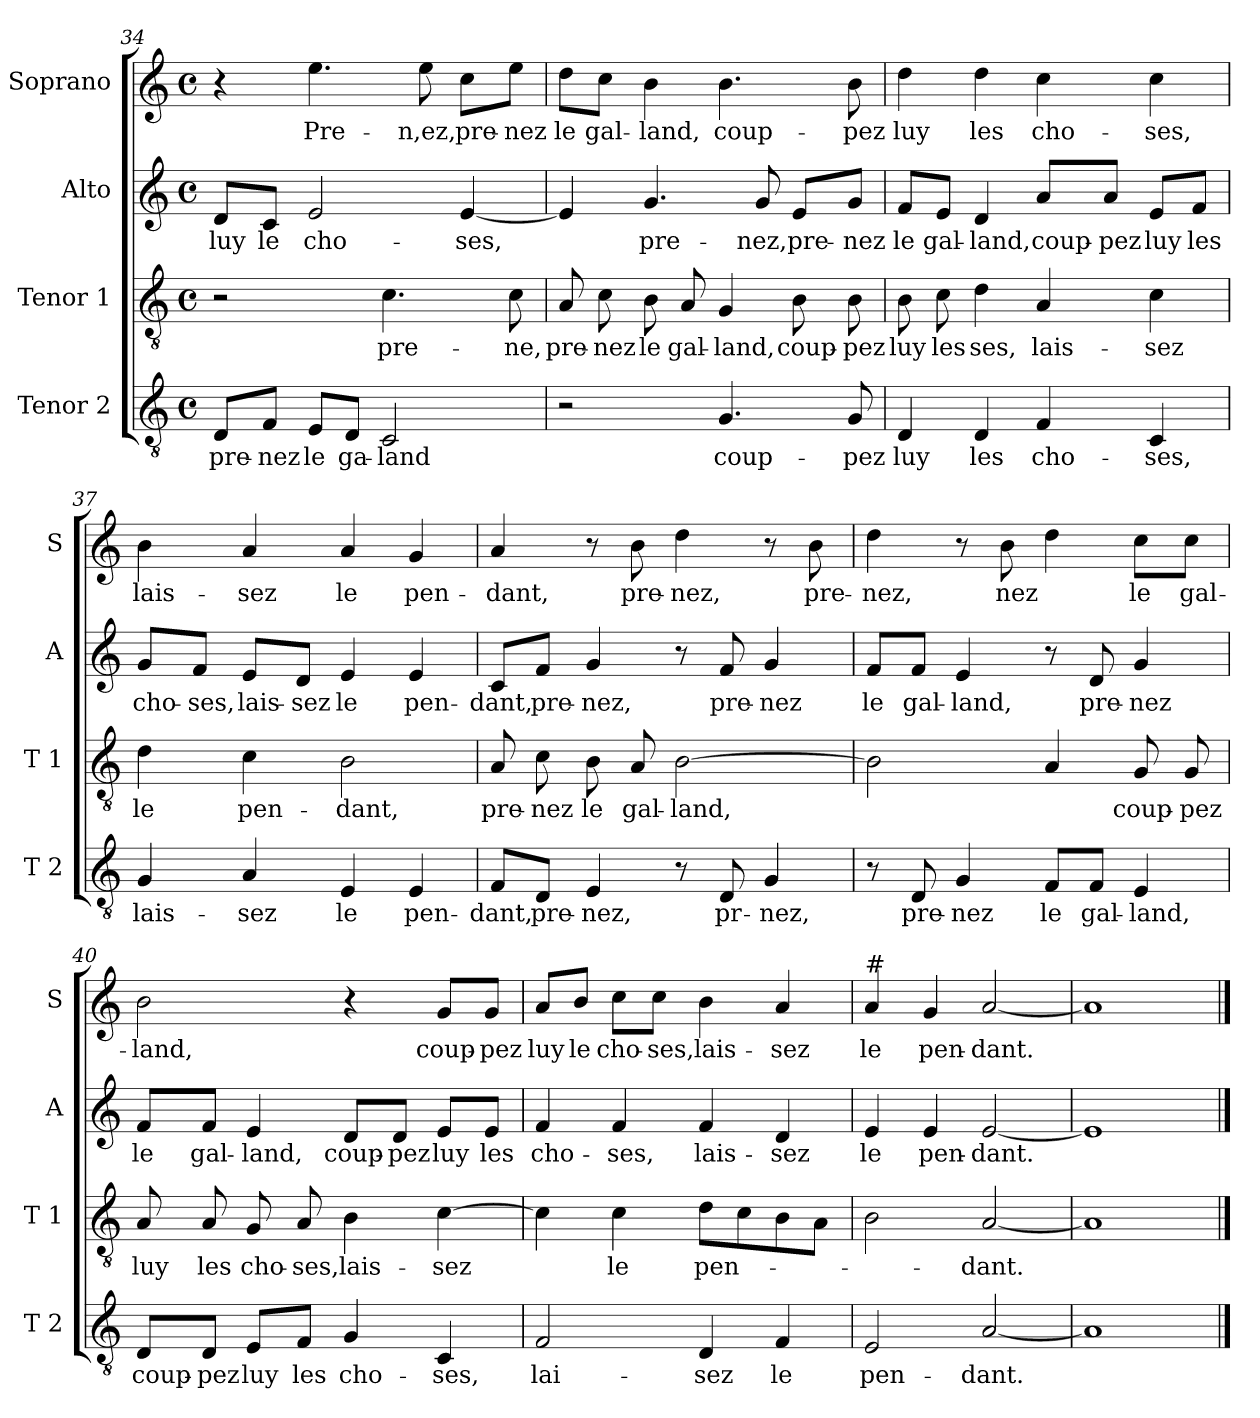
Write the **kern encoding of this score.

**kern	**text	**kern	**text	**kern	**text	**kern	**text
*part4	*part4	*part3	*part3	*part2	*part2	*part1	*part1
*staff4	*staff4	*staff3	*staff3	*staff2	*staff2	*staff1	*staff1
*I"Tenor 2	*	*I"Tenor 1	*	*I"Alto	*	*I"Soprano	*
*I'T 2	*	*I'T 1	*	*I'A	*	*I'S	*
!!LO:LB:g=z
*clefGv2	*	*clefGv2	*	*clefG2	*	*clefG2	*
*k[]	*	*k[]	*	*k[]	*	*k[]	*
*C:	*	*C:	*	*C:	*	*C:	*
*M4/4	*	*M4/4	*	*M4/4	*	*M4/4	*
*met(c)	*	*met(c)	*	*met(c)	*	*met(c)	*
=34	=34	=34	=34	=34	=34	=34	=34
!	!LO:LY:b	!	!	!	!LO:LY:b	!	!
8D/L	pre-	2r	.	8d/L	luy	4r	.
!	!LO:LY:b	!	!	!	!LO:LY:b	!	!
8F/J	-nez	.	.	8c/J	le	.	.
!	!LO:LY:b	!	!	!	!LO:LY:b	!	!LO:LY:b
8E/L	le	.	.	2e/	cho-	4.ee\	Pre-
!	!LO:LY:b	!	!	!	!	!	!
8D/J	ga-	.	.	.	.	.	.
!	!LO:LY:b	!	!LO:LY:b	!	!	!	!
2C/	-land	4.c\	pre-	.	.	.	.
!	!	!	!	!	!	!	!LO:LY:b
.	.	.	.	.	.	8ee\	-n,ez,
!	!	!	!	!	!LO:LY:b	!	!LO:LY:b
.	.	.	.	[4e/	-ses,	8cc\L	pre-
!	!	!	!LO:LY:b	!	!	!	!LO:LY:b
.	.	8c\	-ne,	.	.	8ee\J	-nez
=35	=35	=35	=35	=35	=35	=35	=35
!	!	!	!LO:LY:b	!	!	!	!LO:LY:b
2r	.	8A/	pre-	4e/]	.	8dd\L	le
!	!	!	!LO:LY:b	!	!	!	!LO:LY:b
.	.	8c\	-nez	.	.	8cc\J	gal-
!	!	!	!LO:LY:b	!	!LO:LY:b	!	!LO:LY:b
.	.	8B\	le	4.g/	pre-	4b\	-land,
!	!	!	!LO:LY:b	!	!	!	!
.	.	8A/	gal-	.	.	.	.
!	!LO:LY:b	!	!LO:LY:b	!	!	!	!LO:LY:b
4.G/	coup-	4G/	-land,	.	.	4.b\	coup-
!	!	!	!	!	!LO:LY:b	!	!
.	.	.	.	8g/	-nez,	.	.
!	!	!	!LO:LY:b	!	!LO:LY:b	!	!
.	.	8B\	coup-	8e/L	pre-	.	.
!	!LO:LY:b	!	!LO:LY:b	!	!LO:LY:b	!	!LO:LY:b
8G/	-pez	8B\	-pez	8g/J	-nez	8b\	-pez
=36	=36	=36	=36	=36	=36	=36	=36
!	!LO:LY:b	!	!LO:LY:b	!	!LO:LY:b	!	!LO:LY:b
4D/	luy	8B\	luy	8f/L	le	4dd\	luy
!	!	!	!LO:LY:b	!	!LO:LY:b	!	!
.	.	8c\	les	8e/J	gal-	.	.
!	!LO:LY:b	!	!LO:LY:b	!	!LO:LY:b	!	!LO:LY:b
4D/	les	4d\	ses,	4d/	-land,	4dd\	les
!	!LO:LY:b	!	!LO:LY:b	!	!LO:LY:b	!	!LO:LY:b
4F/	cho-	4A/	lais-	8a/L	coup-	4cc\	cho-
!	!	!	!	!	!LO:LY:b	!	!
.	.	.	.	8a/J	-pez	.	.
!	!LO:LY:b	!	!LO:LY:b	!	!LO:LY:b	!	!LO:LY:b
4C/	-ses,	4c\	-sez	8e/L	luy	4cc\	-ses,
!	!	!	!	!	!LO:LY:b	!	!
.	.	.	.	8f/J	les	.	.
=37	=37	=37	=37	=37	=37	=37	=37
!	!LO:LY:b	!	!LO:LY:b	!	!LO:LY:b	!	!LO:LY:b
4G/	lais-	4d\	le	8g/L	cho-	4b\	lais-
!	!	!	!	!	!LO:LY:b	!	!
.	.	.	.	8f/J	-ses,	.	.
!	!LO:LY:b	!	!LO:LY:b	!	!LO:LY:b	!	!LO:LY:b
4A/	-sez	4c\	pen-	8e/L	lais-	4a/	-sez
!	!	!	!	!	!LO:LY:b	!	!
.	.	.	.	8d/J	-sez	.	.
!	!LO:LY:b	!	!LO:LY:b	!	!LO:LY:b	!	!LO:LY:b
4E/	le	2B\	-dant,	4e/	le	4a/	le
!	!LO:LY:b	!	!	!	!LO:LY:b	!	!LO:LY:b
4E/	pen-	.	.	4e/	pen-	4g/	pen-
!!LO:PB:g=z
=38	=38	=38	=38	=38	=38	=38	=38
!	!LO:LY:b	!	!LO:LY:b	!	!LO:LY:b	!	!LO:LY:b
8F/L	-dant,	8A/	pre-	8c/L	-dant,	4a/	-dant,
!	!LO:LY:b	!	!LO:LY:b	!	!LO:LY:b	!	!
8D/J	pre-	8c\	-nez	8f/J	pre-	.	.
!	!LO:LY:b	!	!LO:LY:b	!	!LO:LY:b	!	!
4E/	-nez,	8B\	le	4g/	-nez,	8r	.
!	!	!	!LO:LY:b	!	!	!	!LO:LY:b
.	.	8A/	gal-	.	.	8b\	pre-
!	!	!	!LO:LY:b	!	!	!	!LO:LY:b
8r	.	[2B\	-land,	8r	.	4dd\	-nez,
!	!LO:LY:b	!	!	!	!LO:LY:b	!	!
8D/	pr-	.	.	8f/	pre-	.	.
!	!LO:LY:b	!	!	!	!LO:LY:b	!	!
4G/	-nez,	.	.	4g/	-nez	8r	.
!	!	!	!	!	!	!	!LO:LY:b
.	.	.	.	.	.	8b\	pre-
=39	=39	=39	=39	=39	=39	=39	=39
!	!	!	!	!	!LO:LY:b	!	!LO:LY:b
8r	.	2B\]	.	8f/L	le	4dd\	-nez,
!	!LO:LY:b	!	!	!	!LO:LY:b	!	!
8D/	pre-	.	.	8f/J	gal-	.	.
!	!LO:LY:b	!	!	!	!LO:LY:b	!	!LO:LY:b
4G/	-nez	.	.	4e/	-land,	8r	pre-
!	!	!	!	!	!	!	!LO:LY:b
.	.	.	.	.	.	8b\	-nez
!	!LO:LY:b	!	!	!	!	!	!
8F/L	le	4A/	.	8r	.	4dd\	.
!	!LO:LY:b	!	!	!	!LO:LY:b	!	!
8F/J	gal-	.	.	8d/	pre-	.	.
!	!LO:LY:b	!	!LO:LY:b	!	!LO:LY:b	!	!LO:LY:b
4E/	-land,	8G/	coup-	4g/	-nez	8cc\L	le
!	!	!	!LO:LY:b	!	!	!	!LO:LY:b
.	.	8G/	-pez	.	.	8cc\J	gal-
=40	=40	=40	=40	=40	=40	=40	=40
!	!LO:LY:b	!	!LO:LY:b	!	!LO:LY:b	!	!LO:LY:b
8D/L	coup-	8A/	luy	8f/L	le	2b\	-land,
!	!LO:LY:b	!	!LO:LY:b	!	!LO:LY:b	!	!
8D/J	-pez	8A/	les	8f/J	gal-	.	.
!	!LO:LY:b	!	!LO:LY:b	!	!LO:LY:b	!	!
8E/L	luy	8G/	cho-	4e/	-land,	.	.
!	!LO:LY:b	!	!LO:LY:b	!	!	!	!
8F/J	les	8A/	-ses,	.	.	.	.
!	!LO:LY:b	!	!LO:LY:b	!	!LO:LY:b	!	!
4G/	cho-	4B\	lais-	8d/L	coup-	4r	.
!	!	!	!	!	!LO:LY:b	!	!
.	.	.	.	8d/J	-pez	.	.
!	!LO:LY:b	!	!LO:LY:b	!	!LO:LY:b	!	!LO:LY:b
4C/	-ses,	[4c\	-sez	8e/L	luy	8g/L	coup-
!	!	!	!	!	!LO:LY:b	!	!LO:LY:b
.	.	.	.	8e/J	les	8g/J	-pez
!!LO:LB:g=z
=41	=41	=41	=41	=41	=41	=41	=41
!	!LO:LY:b	!	!	!	!LO:LY:b	!	!LO:LY:b
2F/	lai-	4c\]	.	4f/	cho-	8a/L	luy
!	!	!	!	!	!	!	!LO:LY:b
.	.	.	.	.	.	8b/J	le
!	!	!	!LO:LY:b	!	!LO:LY:b	!	!LO:LY:b
.	.	4c\	le	4f/	-ses,	8cc\L	cho-
!	!	!	!	!	!	!	!LO:LY:b
.	.	.	.	.	.	8cc\J	-ses,
!	!LO:LY:b	!	!LO:LY:b	!	!LO:LY:b	!	!LO:LY:b
4D/	-sez	8d\L	pen-	4f/	lais-	4b\	lais-
.	.	8c\	.	.	.	.	.
!	!LO:LY:b	!	!	!	!LO:LY:b	!	!LO:LY:b
4F/	le	8B\	.	4d/	-sez	4a/	-sez
.	.	8A\J	.	.	.	.	.
=42	=42	=42	=42	=42	=42	=42	=42
!	!	!	!	!	!	!LO:TX:a:t=#	!
!	!LO:LY:b	!	!	!	!LO:LY:b	!	!LO:LY:b
2E/	pen-	2B\	.	4e/	le	4a/	le
!	!	!	!	!	!LO:LY:b	!	!LO:LY:b
.	.	.	.	4e/	pen-	4g/	pen-
!	!LO:LY:b	!	!LO:LY:b	!	!LO:LY:b	!	!LO:LY:b
[2A/	-dant.	[2A/	-dant.	[2e/	-dant.	[2a/	-dant.
=43	=43	=43	=43	=43	=43	=43	=43
1A]	.	1A]	.	1e]	.	1a]	.
==	==	==	==	==	==	==	==
*-	*-	*-	*-	*-	*-	*-	*-
